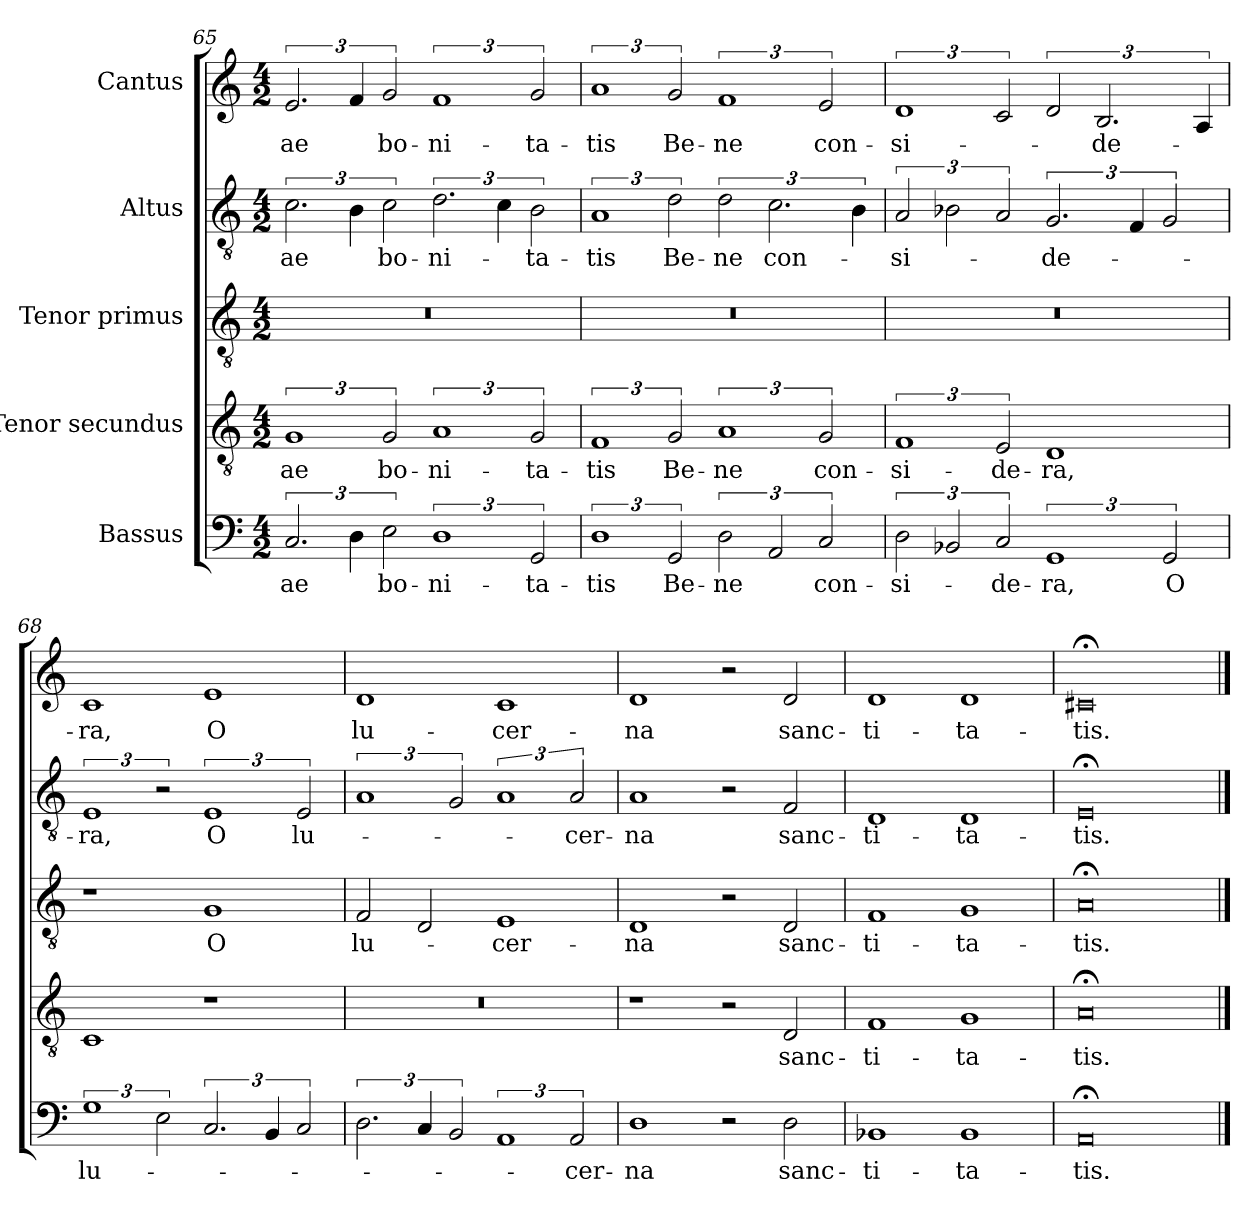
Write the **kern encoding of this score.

**kern	**text	**kern	**text	**kern	**text	**kern	**text	**kern	**text
*part5	*part5	*part4	*part4	*part3	*part3	*part2	*part2	*part1	*part1
*staff5	*staff5	*staff4	*staff4	*staff3	*staff3	*staff2	*staff2	*staff1	*staff1
*I"Bassus	*	*I"Tenor secundus	*	*I"Tenor primus	*	*I"Altus	*	*I"Cantus	*
*clefF4	*	*clefGv2	*	*clefGv2	*	*clefGv2	*	*clefG2	*
*k[]	*	*k[]	*	*k[]	*	*k[]	*	*k[]	*
*C:	*	*C:	*	*C:	*	*C:	*	*C:	*
*M4/2	*	*M4/2	*	*M4/2	*	*M4/2	*	*M4/2	*
=65	=65	=65	=65	=65	=65	=65	=65	=65	=65
3.C/	-ae	3%2G/	-ae	0r	.	3.c\	-ae	3.e/	-ae
6D\	.	.	.	.	.	6B\	.	6f/	.
3E\	bo-	3G/	bo-	.	.	3c\	bo-	3g/	bo-
3%2D\	-ni-	3%2A/	-ni-	.	.	3.d\	-ni-	3%2f/	-ni-
.	.	.	.	.	.	6c\	.	.	.
3GG/	-ta-	3G/	-ta-	.	.	3B\	-ta-	3g/	-ta-
=66	=66	=66	=66	=66	=66	=66	=66	=66	=66
3%2D\	-tis	3%2F/	-tis	0r	.	3%2A/	-tis	3%2a/	-tis
3GG/	Be-	3G/	Be-	.	.	3d\	Be-	3g/	Be-
3D\	-ne	3%2A/	-ne	.	.	3d\	-ne	3%2f/	-ne
3AA/	.	.	.	.	.	3.c\	con-	.	.
3C/	con-	3G/	con-	.	.	.	.	3e/	con-
.	.	.	.	.	.	6B\	.	.	.
!!LO:LB:g=z
=67	=67	=67	=67	=67	=67	=67	=67	=67	=67
3D\	-si-	3%2F/	-si-	0r	.	3A/	-si-	3%2d/	-si-
3BB-X/	.	.	.	.	.	3B-X\	.	.	.
3C/	-de-	3E/	-de-	.	.	3A/	.	3c/	.
3%2GG/	-ra,	1D/	-ra,	.	.	3.G/	-de-	3d/	.
.	.	.	.	.	.	.	.	3.B/	-de-
.	.	.	.	.	.	6F/	.	.	.
3GG/	O	.	.	.	.	3G/	.	.	.
.	.	.	.	.	.	.	.	6A/	.
=68	=68	=68	=68	=68	=68	=68	=68	=68	=68
3%2G\	lu-	1C/	.	1r	.	3%2E/	-ra,	1c/	-ra,
3E\	.	.	.	.	.	3r	.	.	.
3.C/	.	1r	.	1G/	O	3%2E/	O	1e/	O
6BB/	.	.	.	.	.	.	.	.	.
3C/	.	.	.	.	.	3E/	lu-	.	.
=69	=69	=69	=69	=69	=69	=69	=69	=69	=69
3.D\	.	0r	.	2F/	lu-	3%2A/	.	1d/	lu-
6C/	.	.	.	2D/	.	.	.	.	.
3BB/	.	.	.	.	.	3G/	.	.	.
3%2AA/	.	.	.	1E/	-cer-	3%2A/	.	1c/	-cer-
3AA/	-cer-	.	.	.	.	3A/	-cer-	.	.
=70	=70	=70	=70	=70	=70	=70	=70	=70	=70
1D\	-na	1r	.	1D/	-na	1A/	-na	1d/	-na
2r	.	2r	.	2r	.	2r	.	2r	.
2D\	sanc-	2D/	sanc-	2D/	sanc-	2F/	sanc-	2d/	sanc-
=71	=71	=71	=71	=71	=71	=71	=71	=71	=71
1BB-X/	-ti-	1F/	-ti-	1F/	-ti-	1D/	-ti-	1d/	-ti-
1BB-/	-ta-	1G/	-ta-	1G/	-ta-	1D/	-ta-	1d/	-ta-
=72	=72	=72	=72	=72	=72	=72	=72	=72	=72
0AA;</	-tis.	0A;</	-tis.	0A;</	-tis.	0E;</	-tis.	0c#X;</	-tis.
==	==	==	==	==	==	==	==	==	==
*-	*-	*-	*-	*-	*-	*-	*-	*-	*-
